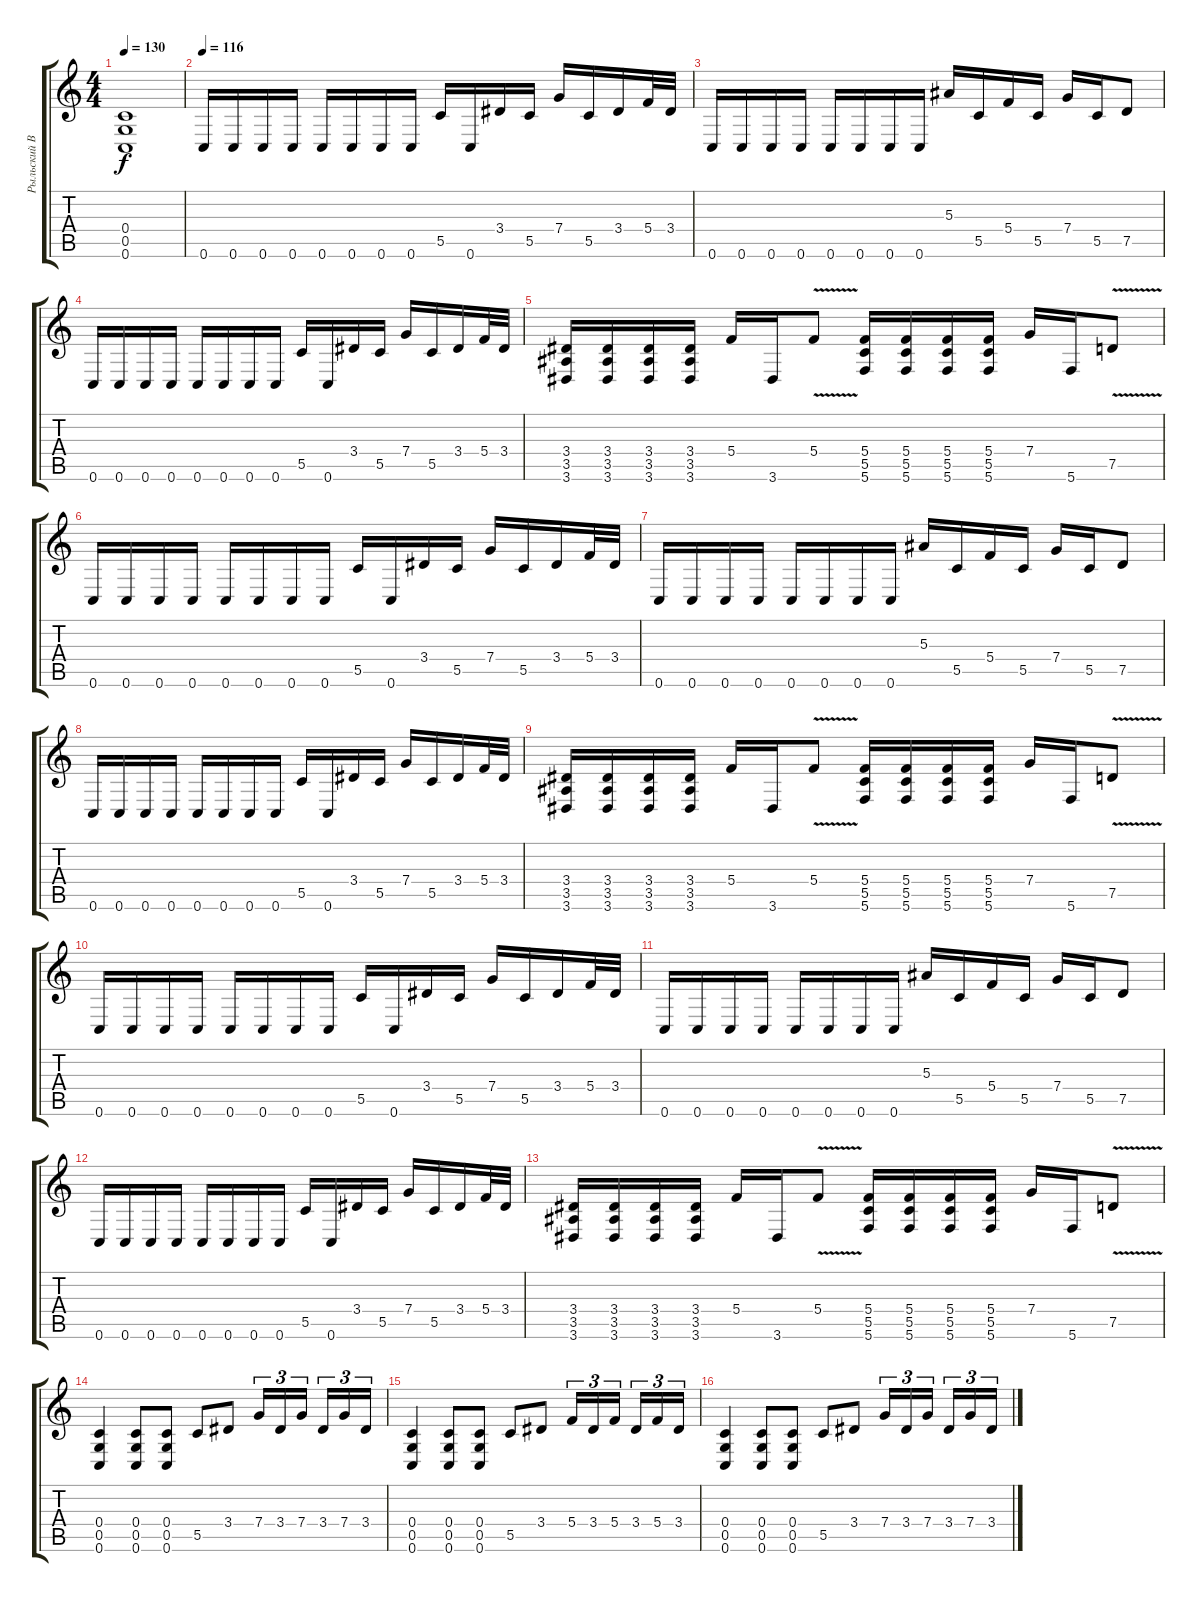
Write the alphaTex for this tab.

\track ("Рыльский Владислав" "Рыльский В") {instrument distortionguitar}
\staff {score tabs}
\tuning (D4 A3 F3 C3 G2 C2) {hide}
\ts (4 4)
\tempo 130
\clef g2
\ks c
(0.4 0.5 0.6).1{dy f} |
\tempo 116
0.6.16 0.6.16 0.6.16 0.6.16 0.6.16 0.6.16 0.6.16 0.6.16 5.5.16 0.6.16 3.4.16 5.5.16 7.4.16 5.5.16 3.4.16 5.4.32 3.4.32 |
0.6.16 0.6.16 0.6.16 0.6.16 0.6.16 0.6.16 0.6.16 0.6.16 5.3.16 5.5.16 5.4.16 5.5.16 7.4.16 5.5.16 7.5.8 |
0.6.16 0.6.16 0.6.16 0.6.16 0.6.16 0.6.16 0.6.16 0.6.16 5.5.16 0.6.16 3.4.16 5.5.16 7.4.16 5.5.16 3.4.16 5.4.32 3.4.32 |
(3.4 3.5 3.6).16 (3.4 3.5 3.6).16 (3.4 3.5 3.6).16 (3.4 3.5 3.6).16 5.4.16 3.6.16 5.4{v}.8 (5.4 5.5 5.6).16 (5.4 5.5 5.6).16 (5.4 5.5 5.6).16 (5.4 5.5 5.6).16 7.4.16 5.6.16 7.5{v}.8 |
0.6.16 0.6.16 0.6.16 0.6.16 0.6.16 0.6.16 0.6.16 0.6.16 5.5.16 0.6.16 3.4.16 5.5.16 7.4.16 5.5.16 3.4.16 5.4.32 3.4.32 |
0.6.16 0.6.16 0.6.16 0.6.16 0.6.16 0.6.16 0.6.16 0.6.16 5.3.16 5.5.16 5.4.16 5.5.16 7.4.16 5.5.16 7.5.8 |
0.6.16 0.6.16 0.6.16 0.6.16 0.6.16 0.6.16 0.6.16 0.6.16 5.5.16 0.6.16 3.4.16 5.5.16 7.4.16 5.5.16 3.4.16 5.4.32 3.4.32 |
(3.4 3.5 3.6).16 (3.4 3.5 3.6).16 (3.4 3.5 3.6).16 (3.4 3.5 3.6).16 5.4.16 3.6.16 5.4{v}.8 (5.4 5.5 5.6).16 (5.4 5.5 5.6).16 (5.4 5.5 5.6).16 (5.4 5.5 5.6).16 7.4.16 5.6.16 7.5{v}.8 |
0.6.16 0.6.16 0.6.16 0.6.16 0.6.16 0.6.16 0.6.16 0.6.16 5.5.16 0.6.16 3.4.16 5.5.16 7.4.16 5.5.16 3.4.16 5.4.32 3.4.32 |
0.6.16 0.6.16 0.6.16 0.6.16 0.6.16 0.6.16 0.6.16 0.6.16 5.3.16 5.5.16 5.4.16 5.5.16 7.4.16 5.5.16 7.5.8 |
0.6.16 0.6.16 0.6.16 0.6.16 0.6.16 0.6.16 0.6.16 0.6.16 5.5.16 0.6.16 3.4.16 5.5.16 7.4.16 5.5.16 3.4.16 5.4.32 3.4.32 |
(3.4 3.5 3.6).16 (3.4 3.5 3.6).16 (3.4 3.5 3.6).16 (3.4 3.5 3.6).16 5.4.16 3.6.16 5.4{v}.8 (5.4 5.5 5.6).16 (5.4 5.5 5.6).16 (5.4 5.5 5.6).16 (5.4 5.5 5.6).16 7.4.16 5.6.16 7.5{v}.8 |
(0.4 0.5 0.6).4 (0.4 0.5 0.6).8 (0.4 0.5 0.6).8 5.5.8 3.4.8 7.4.16{tu (3 2)} 3.4.16{tu (3 2)} 7.4.16{tu (3 2) beam splitsecondary} 3.4.16{tu (3 2)} 7.4.16{tu (3 2)} 3.4.16{tu (3 2)} |
(0.4 0.5 0.6).4 (0.4 0.5 0.6).8 (0.4 0.5 0.6).8 5.5.8 3.4.8 5.4.16{tu (3 2)} 3.4.16{tu (3 2)} 5.4.16{tu (3 2) beam splitsecondary} 3.4.16{tu (3 2)} 5.4.16{tu (3 2)} 3.4.16{tu (3 2)} |
(0.4 0.5 0.6).4 (0.4 0.5 0.6).8 (0.4 0.5 0.6).8 5.5.8 3.4.8 7.4.16{tu (3 2)} 3.4.16{tu (3 2)} 7.4.16{tu (3 2) beam splitsecondary} 3.4.16{tu (3 2)} 7.4.16{tu (3 2)} 3.4.16{tu (3 2)}
